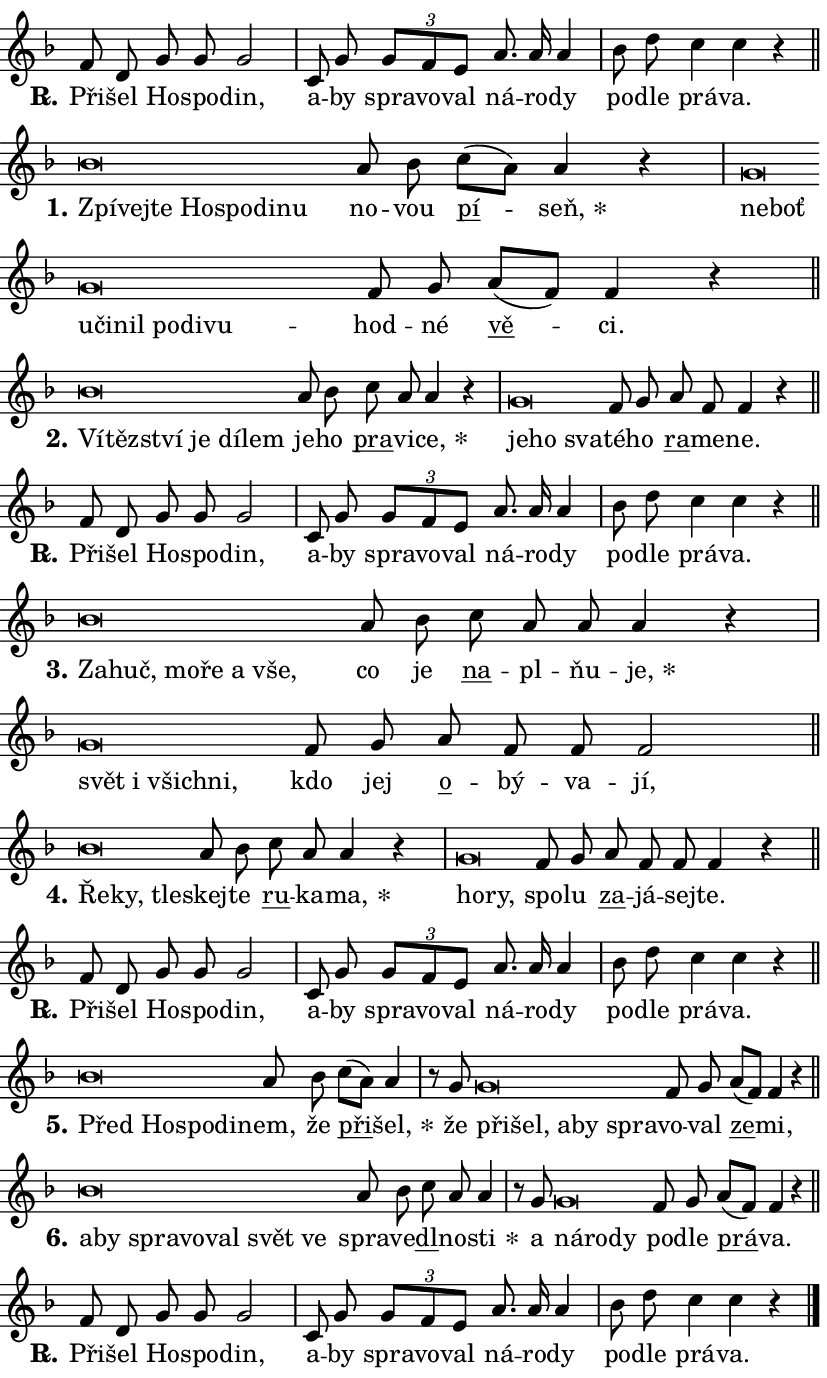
\version "2.24.0"
\header { tagline = "" }
\paper {
  indent = 0\cm
  top-margin = 0\cm
  right-margin = 0.13\cm % to fit lyric hyphens
  bottom-margin = 0\cm
  left-margin = 0\cm
  paper-width = 14\cm
  page-breaking = #ly:one-page-breaking
  system-system-spacing.basic-distance = #11
  score-system-spacing.basic-distance = #11
  ragged-last = ##f
}


%% Author: Thomas Morley
%% https://lists.gnu.org/archive/html/lilypond-user/2020-05/msg00002.html
#(define (line-position grob)
"Returns position of @var[grob} in current system:
   @code{'start}, if at first time-step
   @code{'end}, if at last time-step
   @code{'middle} otherwise
"
  (let* ((col (ly:item-get-column grob))
         (ln (ly:grob-object col 'left-neighbor))
         (rn (ly:grob-object col 'right-neighbor))
         (col-to-check-left (if (ly:grob? ln) ln col))
         (col-to-check-right (if (ly:grob? rn) rn col))
         (break-dir-left
           (and
             (ly:grob-property col-to-check-left 'non-musical #f)
             (ly:item-break-dir col-to-check-left)))
         (break-dir-right
           (and
             (ly:grob-property col-to-check-right 'non-musical #f)
             (ly:item-break-dir col-to-check-right))))
        (cond ((eqv? 1 break-dir-left) 'start)
              ((eqv? -1 break-dir-right) 'end)
              (else 'middle))))

#(define (tranparent-at-line-position vctor)
  (lambda (grob)
  "Relying on @code{line-position} select the relevant enry from @var{vctor}.
Used to determine transparency,"
    (case (line-position grob)
      ((end) (not (vector-ref vctor 0)))
      ((middle) (not (vector-ref vctor 1)))
      ((start) (not (vector-ref vctor 2))))))

noteHeadBreakVisibility =
#(define-music-function (break-visibility)(vector?)
"Makes @code{NoteHead}s transparent relying on @var{break-visibility}"
#{
  \override NoteHead.transparent =
    #(tranparent-at-line-position break-visibility)
#})

#(define delete-ledgers-for-transparent-note-heads
  (lambda (grob)
    "Reads whether a @code{NoteHead} is transparent.
If so this @code{NoteHead} is removed from @code{'note-heads} from
@var{grob}, which is supposed to be @code{LedgerLineSpanner}.
As a result ledgers are not printed for this @code{NoteHead}"
    (let* ((nhds-array (ly:grob-object grob 'note-heads))
           (nhds-list
             (if (ly:grob-array? nhds-array)
                 (ly:grob-array->list nhds-array)
                 '()))
           ;; Relies on the transparent-property being done before
           ;; Staff.LedgerLineSpanner.after-line-breaking is executed.
           ;; This is fragile ...
           (to-keep
             (remove
               (lambda (nhd)
                 (ly:grob-property nhd 'transparent #f))
               nhds-list)))
      ;; TODO find a better method to iterate over grob-arrays, similiar
      ;; to filter/remove etc for lists
      ;; For now rebuilt from scratch
      (set! (ly:grob-object grob 'note-heads)  '())
      (for-each
        (lambda (nhd)
          (ly:pointer-group-interface::add-grob grob 'note-heads nhd))
        to-keep))))

squashNotes = {
  \override NoteHead.X-extent = #'(-0.2 . 0.2)
  \override NoteHead.Y-extent = #'(-0.75 . 0)
  \override NoteHead.stencil =
    #(lambda (grob)
       (let ((pos (ly:grob-property grob 'staff-position)))
         (begin
           (if (< pos -7) (display "ERROR: Lower brevis then expected\n") (display ""))
           (if (<= pos -6) ly:text-interface::print ly:note-head::print))))
}
unSquashNotes = {
  \revert NoteHead.X-extent
  \revert NoteHead.Y-extent
  \revert NoteHead.stencil
}

hideNotes = \noteHeadBreakVisibility #begin-of-line-visible
unHideNotes = \noteHeadBreakVisibility #all-visible

% work-around for resetting accidentals
% https://lilypond.org/doc/v2.23/Documentation/notation/displaying-rhythms#unmetered-music
cadenzaMeasure = {
  \cadenzaOff
  \partial 1024 s1024
  \cadenzaOn
}

#(define-markup-command (accent layout props text) (markup?)
  "Underline accented syllable"
  (interpret-markup layout props
    #{\markup \override #'(offset . 4.3) \underline { #text }#}))

responsum = \markup \concat {
  "R" \hspace #-1.05 \path #0.1 #'((moveto 0 0.07) (lineto 0.9 0.8)) \hspace #0.05 "."
}

spaceSize = #0.6828661417322834 % exact space size for TeX Gyre Schola

\layout {
  \context {
    \Staff
    \remove "Time_signature_engraver"
    \override LedgerLineSpanner.after-line-breaking = #delete-ledgers-for-transparent-note-heads
  }
  \context {
    \Lyrics {
      \override LyricSpace.minimum-distance = \spaceSize
      \override LyricText.font-name = #"TeX Gyre Schola"
      \override LyricText.font-size = 1
      \override StanzaNumber.font-name = #"TeX Gyre Schola Bold"
      \override StanzaNumber.font-size = 1
    }
  }
  \context {
    \Score 
    \override NoteHead.text =
      #(lambda (grob) 
        (let ((pos (ly:grob-property grob 'staff-position)))
          #{\markup {
            \combine
              \halign #-0.55 \raise #(if (= pos -6) 0 0.5) \override #'(thickness . 2) \draw-line #'(3.2 . 0)
              \musicglyph "noteheads.sM1"
          }#}))
  }
}

% magnetic-lyrics.ily
%
%   written by
%     Jean Abou Samra <jean@abou-samra.fr>
%     Werner Lemberg <wl@gnu.org>
%
%   adapted by
%     Jiri Hon <jiri.hon@gmail.com>
%
% Version 2022-Apr-15

% https://www.mail-archive.com/lilypond-user@gnu.org/msg149350.html

#(define (Left_hyphen_pointer_engraver context)
   "Collect syllable-hyphen-syllable occurrences in lyrics and store
them in properties.  This engraver only looks to the left.  For
example, if the lyrics input is @code{foo -- bar}, it does the
following.

@itemize @bullet
@item
Set the @code{text} property of the @code{LyricHyphen} grob between
@q{foo} and @q{bar} to @code{foo}.

@item
Set the @code{left-hyphen} property of the @code{LyricText} grob with
text @q{foo} to the @code{LyricHyphen} grob between @q{foo} and
@q{bar}.
@end itemize

Use this auxiliary engraver in combination with the
@code{lyric-@/text::@/apply-@/magnetic-@/offset!} hook."
   (let ((hyphen #f)
         (text #f))
     (make-engraver
      (acknowledgers
       ((lyric-syllable-interface engraver grob source-engraver)
        (set! text grob)))
      (end-acknowledgers
       ((lyric-hyphen-interface engraver grob source-engraver)
        ;(when (not (grob::has-interface grob 'lyric-space-interface))
          (set! hyphen grob)));)
      ((stop-translation-timestep engraver)
       (when (and text hyphen)
         (ly:grob-set-object! text 'left-hyphen hyphen))
       (set! text #f)
       (set! hyphen #f)))))

#(define (lyric-text::apply-magnetic-offset! grob)
   "If the space between two syllables is less than the value in
property @code{LyricText@/.details@/.squash-threshold}, move the right
syllable to the left so that it gets concatenated with the left
syllable.

Use this function as a hook for
@code{LyricText@/.after-@/line-@/breaking} if the
@code{Left_@/hyphen_@/pointer_@/engraver} is active."
   (let ((hyphen (ly:grob-object grob 'left-hyphen #f)))
     (when hyphen
       (let ((left-text (ly:spanner-bound hyphen LEFT)))
         (when (grob::has-interface left-text 'lyric-syllable-interface)
           (let* ((common (ly:grob-common-refpoint grob left-text X))
                  (this-x-ext (ly:grob-extent grob common X))
                  (left-x-ext
                   (begin
                     ;; Trigger magnetism for left-text.
                     (ly:grob-property left-text 'after-line-breaking)
                     (ly:grob-extent left-text common X)))
                  ;; `delta` is the gap width between two syllables.
                  (delta (- (interval-start this-x-ext)
                            (interval-end left-x-ext)))
                  (details (ly:grob-property grob 'details))
                  (threshold (assoc-get 'squash-threshold details 0.2)))
             (when (< delta threshold)
               (let* (;; We have to manipulate the input text so that
                      ;; ligatures crossing syllable boundaries are not
                      ;; disabled.  For languages based on the Latin
                      ;; script this is essentially a beautification.
                      ;; However, for non-Western scripts it can be a
                      ;; necessity.
                      (lt (ly:grob-property left-text 'text))
                      (rt (ly:grob-property grob 'text))
                      (is-space (grob::has-interface hyphen 'lyric-space-interface))
                      (space (if is-space " " ""))
                      (extra-delta (if is-space spaceSize 0))
                      ;; Append new syllable.
                      (ltrt-space (if (and (string? lt) (string? rt))
                                (string-append lt space rt)
                                (make-concat-markup (list lt space rt))))
                      ;; Right-align `ltrt` to the right side.
                      (ltrt-space-markup (grob-interpret-markup
                               grob
                               (make-translate-markup
                                (cons (interval-length this-x-ext) 0)
                                (make-right-align-markup ltrt-space)))))
                 (begin
                   ;; Don't print `left-text`.
                   (ly:grob-set-property! left-text 'stencil #f)
                   ;; Set text and stencil (which holds all collected
                   ;; syllables so far) and shift it to the left.
                   (ly:grob-set-property! grob 'text ltrt-space)
                   (ly:grob-set-property! grob 'stencil ltrt-space-markup)
                   (ly:grob-translate-axis! grob (- (- delta extra-delta)) X))))))))))


#(define (lyric-hyphen::displace-bounds-first grob)
   ;; Make very sure this callback isn't triggered too early.
   (let ((left (ly:spanner-bound grob LEFT))
         (right (ly:spanner-bound grob RIGHT)))
     (ly:grob-property left 'after-line-breaking)
     (ly:grob-property right 'after-line-breaking)
     (ly:lyric-hyphen::print grob)))

squashThreshold = #0.4

\layout {
  \context {
    \Lyrics
    \consists #Left_hyphen_pointer_engraver
    \override LyricText.after-line-breaking =
      #lyric-text::apply-magnetic-offset!
    \override LyricHyphen.stencil = #lyric-hyphen::displace-bounds-first
    \override LyricText.details.squash-threshold = \squashThreshold
    \override LyricHyphen.minimum-distance = 0
    \override LyricHyphen.minimum-length = \squashThreshold
  }
}

squashText = \override LyricText.details.squash-threshold = 9999
unSquashText = \override LyricText.details.squash-threshold = \squashThreshold

leftText = \override LyricText.self-alignment-X = #LEFT
unLeftText = \revert LyricText.self-alignment-X

starOffset = #(lambda (grob) 
                (let ((x_offset (ly:self-alignment-interface::aligned-on-x-parent grob)))
                  (if (= x_offset 0) 0 (+ x_offset 1.2))))

star = #(define-music-function (syllable)(string?)
"Append star separator at the end of a syllable"
#{
  \once \override LyricText.X-offset = #starOffset
  \lyricmode { \markup {
    #syllable
    \override #'((font-name . "TeX Gyre Schola Bold")) \hspace #0.2 \lower #0.65 \larger "*"
  } }
#})

starAccent = #(define-music-function (syllable)(string?)
"Append star separator at the end of a syllable and make accent"
#{
  \once \override LyricText.X-offset = #starOffset
  \lyricmode { \markup {
    \accent #syllable
    \override #'((font-name . "TeX Gyre Schola Bold")) \hspace #0.2 \lower #0.65 \larger "*"
  } }
#})

breath = #(define-music-function (syllable)(string?)
"Append breathing indicator at the end of a syllable"
#{
  \lyricmode { \markup { #syllable "+" } }
#})

optionalBreath = #(define-music-function (syllable)(string?)
"Append optional breathing indicator at the end of a syllable"
#{
  \lyricmode { \markup { #syllable "(+)" } }
#})


\score {
    <<
        \new Voice = "melody" { \cadenzaOn \key f \major \relative { f'8 d g g g2 \cadenzaMeasure \bar "|" c,8 g' \tuplet 3/2 { g[ f e] } a8. a16 a4 \cadenzaMeasure \bar "|" bes8 d c4 c r \cadenzaMeasure \bar "||" \break } }
        \new Lyrics \lyricsto "melody" { \lyricmode { \set stanza = \responsum
Při -- šel Ho -- spo -- din, a -- by spra -- vo -- val ná -- ro -- dy po -- dle prá -- va. } }
    >>
    \layout {}
}

\score {
    <<
        \new Voice = "melody" { \cadenzaOn \key f \major \relative { \squashNotes bes'\breve*1/16 \hideNotes \breve*1/16 \bar "" \breve*1/16 \bar "" \breve*1/16 \bar "" \breve*1/16 \bar "" \breve*1/16 \breve*1/16 \bar "" \unHideNotes \unSquashNotes a8 bes \bar "" c[( a)] a4 r \cadenzaMeasure \bar "|" \squashNotes g\breve*1/16 \hideNotes \breve*1/16 \bar "" \breve*1/16 \bar "" \breve*1/16 \bar "" \breve*1/16 \bar "" \breve*1/16 \bar "" \breve*1/16 \breve*1/16 \bar "" \unHideNotes \unSquashNotes f8 g \bar "" a[( f)] f4 r \cadenzaMeasure \bar "||" \break } }
        \new Lyrics \lyricsto "melody" { \lyricmode { \set stanza = "1."
\leftText Zpí -- \squashText vej -- te Ho -- spo -- di -- nu \unLeftText \unSquashText no -- vou \markup \accent pí -- \star seň, \leftText ne -- \squashText boť u -- či -- nil po -- di -- vu -- \unLeftText \unSquashText hod -- né \markup \accent vě -- ci. } }
    >>
    \layout {}
}

\score {
    <<
        \new Voice = "melody" { \cadenzaOn \key f \major \relative { \squashNotes bes'\breve*1/16 \hideNotes \breve*1/16 \bar "" \breve*1/16 \bar "" \breve*1/16 \bar "" \breve*1/16 \breve*1/16 \bar "" \unHideNotes \unSquashNotes a8 bes \bar "" c a a4 r \cadenzaMeasure \bar "|" \squashNotes g\breve*1/16 \hideNotes \breve*1/16 \breve*1/16 \bar "" \unHideNotes \unSquashNotes f8 g \bar "" a f f4 r \cadenzaMeasure \bar "||" \break } }
        \new Lyrics \lyricsto "melody" { \lyricmode { \set stanza = "2."
\leftText Ví -- \squashText těz -- ství je dí -- lem \unLeftText \unSquashText je -- ho \markup \accent pra -- vi -- \star ce, \leftText je -- \squashText ho sva -- \unLeftText \unSquashText té -- ho \markup \accent ra -- me -- ne. } }
    >>
    \layout {}
}

\score {
    <<
        \new Voice = "melody" { \cadenzaOn \key f \major \relative { f'8 d g g g2 \cadenzaMeasure \bar "|" c,8 g' \tuplet 3/2 { g[ f e] } a8. a16 a4 \cadenzaMeasure \bar "|" bes8 d c4 c r \cadenzaMeasure \bar "||" \break } }
        \new Lyrics \lyricsto "melody" { \lyricmode { \set stanza = \responsum
Při -- šel Ho -- spo -- din, a -- by spra -- vo -- val ná -- ro -- dy po -- dle prá -- va. } }
    >>
    \layout {}
}

\score {
    <<
        \new Voice = "melody" { \cadenzaOn \key f \major \relative { \squashNotes bes'\breve*1/16 \hideNotes \breve*1/16 \bar "" \breve*1/16 \bar "" \breve*1/16 \bar "" \breve*1/16 \breve*1/16 \bar "" \unHideNotes \unSquashNotes a8 bes \bar "" c a a a4 r \cadenzaMeasure \bar "|" \squashNotes g\breve*1/16 \hideNotes \breve*1/16 \bar "" \breve*1/16 \breve*1/16 \bar "" \unHideNotes \unSquashNotes f8 g \bar "" a f f f2 \cadenzaMeasure \bar "||" \break } }
        \new Lyrics \lyricsto "melody" { \lyricmode { \set stanza = "3."
\leftText Za -- \squashText huč, mo -- ře a vše, \unLeftText \unSquashText co je \markup \accent na -- pl -- ňu -- \star je, \leftText svět \squashText i všich -- ni, \unLeftText \unSquashText kdo jej \markup \accent o -- bý -- va -- jí, } }
    >>
    \layout {}
}

\score {
    <<
        \new Voice = "melody" { \cadenzaOn \key f \major \relative { \squashNotes bes'\breve*1/16 \hideNotes \breve*1/16 \breve*1/16 \bar "" \unHideNotes \unSquashNotes a8 bes \bar "" c a a4 r \cadenzaMeasure \bar "|" \squashNotes g\breve*1/16 \hideNotes \breve*1/16 \bar "" \unHideNotes \unSquashNotes f8 g \bar "" a f f f4 r \cadenzaMeasure \bar "||" \break } }
        \new Lyrics \lyricsto "melody" { \lyricmode { \set stanza = "4."
\leftText Ře -- \squashText ky, tle -- \unLeftText \unSquashText skej -- te \markup \accent ru -- ka -- \star ma, \leftText ho -- \squashText ry, \unLeftText \unSquashText spo -- lu \markup \accent za -- já -- sej -- te. } }
    >>
    \layout {}
}

\score {
    <<
        \new Voice = "melody" { \cadenzaOn \key f \major \relative { f'8 d g g g2 \cadenzaMeasure \bar "|" c,8 g' \tuplet 3/2 { g[ f e] } a8. a16 a4 \cadenzaMeasure \bar "|" bes8 d c4 c r \cadenzaMeasure \bar "||" \break } }
        \new Lyrics \lyricsto "melody" { \lyricmode { \set stanza = \responsum
Při -- šel Ho -- spo -- din, a -- by spra -- vo -- val ná -- ro -- dy po -- dle prá -- va. } }
    >>
    \layout {}
}

\score {
    <<
        \new Voice = "melody" { \cadenzaOn \key f \major \relative { \squashNotes bes'\breve*1/16 \hideNotes \breve*1/16 \bar "" \breve*1/16 \breve*1/16 \bar "" \unHideNotes \unSquashNotes a8 bes \bar "" c[( a)] a4 \cadenzaMeasure \bar "|" r8 g8 \squashNotes g\breve*1/16 \hideNotes \breve*1/16 \bar "" \breve*1/16 \bar "" \breve*1/16 \breve*1/16 \bar "" \unHideNotes \unSquashNotes f8 g \bar "" a[( f)] f4 r \cadenzaMeasure \bar "||" \break } }
        \new Lyrics \lyricsto "melody" { \lyricmode { \set stanza = "5."
\leftText Před \squashText Ho -- spo -- di -- \unLeftText \unSquashText nem, že \markup \accent při -- \star šel, že \leftText při -- \squashText šel, a -- by spra -- \unLeftText \unSquashText vo -- val \markup \accent ze -- mi, } }
    >>
    \layout {}
}

\score {
    <<
        \new Voice = "melody" { \cadenzaOn \key f \major \relative { \squashNotes bes'\breve*1/16 \hideNotes \breve*1/16 \bar "" \breve*1/16 \bar "" \breve*1/16 \bar "" \breve*1/16 \bar "" \breve*1/16 \breve*1/16 \bar "" \unHideNotes \unSquashNotes a8 bes \bar "" c a a4 \cadenzaMeasure \bar "|" r8 g8 \squashNotes g\breve*1/16 \hideNotes \breve*1/16 \breve*1/16 \bar "" \unHideNotes \unSquashNotes f8 g \bar "" a[( f)] f4 r \cadenzaMeasure \bar "||" \break } }
        \new Lyrics \lyricsto "melody" { \lyricmode { \set stanza = "6."
\leftText a -- \squashText by spra -- vo -- val svět ve \unLeftText \unSquashText spra -- ve -- \markup \accent dl -- no -- \star sti a \leftText ná -- \squashText ro -- dy \unLeftText \unSquashText po -- dle \markup \accent prá -- va. } }
    >>
    \layout {}
}

\score {
    <<
        \new Voice = "melody" { \cadenzaOn \key f \major \relative { f'8 d g g g2 \cadenzaMeasure \bar "|" c,8 g' \tuplet 3/2 { g[ f e] } a8. a16 a4 \cadenzaMeasure \bar "|" bes8 d c4 c r \cadenzaMeasure \bar "||" \break } \bar "|." }
        \new Lyrics \lyricsto "melody" { \lyricmode { \set stanza = \responsum
Při -- šel Ho -- spo -- din, a -- by spra -- vo -- val ná -- ro -- dy po -- dle prá -- va. } }
    >>
    \layout {}
}
